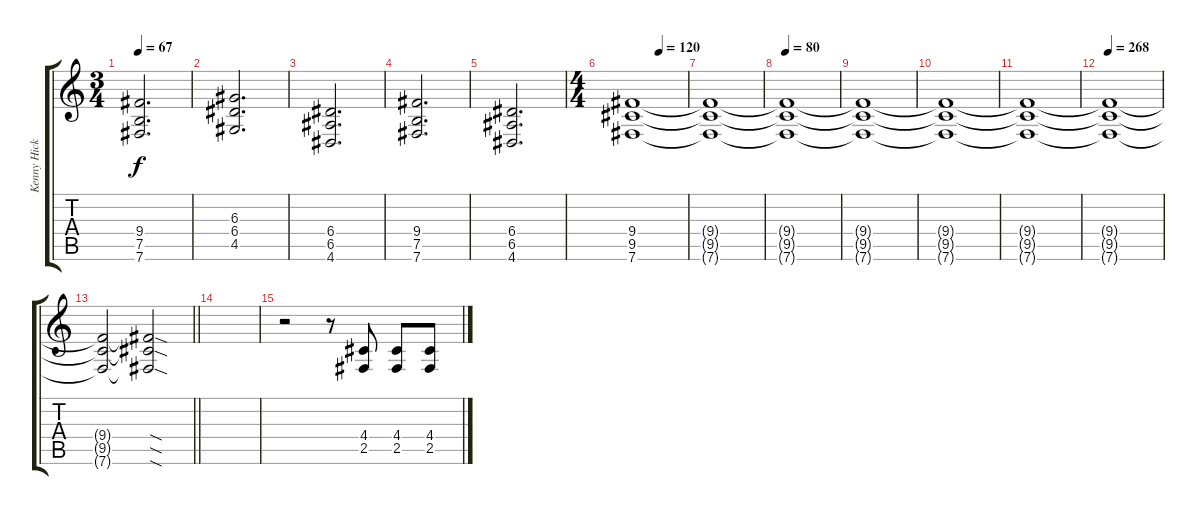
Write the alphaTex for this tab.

\track ("Kenny Hickey" "Kenny Hick") {instrument distortionguitar}
\staff {score tabs}
\tuning (B3 Gb3 D3 A2 E2 B1) {hide}
\ts (3 4)
\tempo 67
\clef g2
\ks c
(9.4 7.5 7.6).2{d dy f} |
(6.3 6.4 4.5).2{d} |
(6.4 6.5 4.6).2{d} |
(9.4 7.5 7.6).2{d} |
(6.4 6.5 4.6).2{d} |
\ts (4 4)
\tempo (120 0.5)
(9.4 9.5 7.6).1 |
(9.4{t} 9.5{t} 7.6{t}).1 |
\tempo 80
(9.4{t} 9.5{t} 7.6{t}).1 |
(9.4{t} 9.5{t} 7.6{t}).1 |
(9.4{t} 9.5{t} 7.6{t}).1 |
(9.4{t} 9.5{t} 7.6{t}).1 |
\tempo 268
(9.4{t} 9.5{t} 7.6{t}).1 |
\barLineRight lightlight
(9.4{t} 9.5{t} 7.6{t}).2 (9.4{sod t} 9.5{sod t} 7.6{sod t}).2 |
\section ("" "")
|
r.2 r.8 (4.4 2.5).8 (4.4 2.5).8 (4.4 2.5).8
